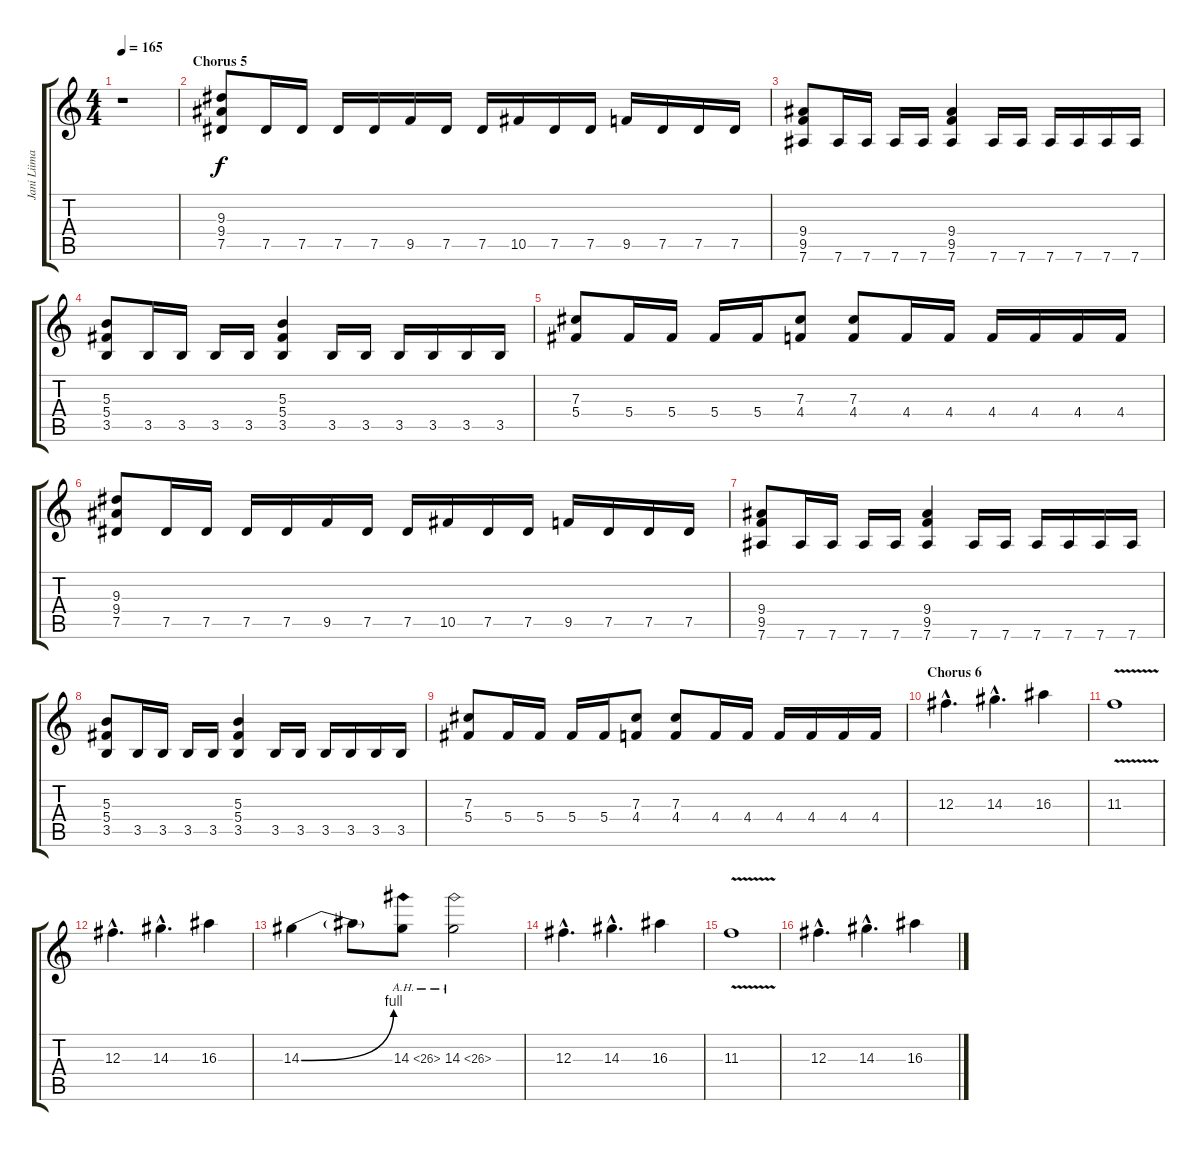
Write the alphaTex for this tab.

\track ("Jani Liimatainen" "Jani Liima") {instrument distortionguitar}
\staff {score tabs}
\tuning (Eb4 Bb3 Gb3 Db3 Ab2 Eb2) {hide}
\ts (4 4)
\tempo 165
\clef g2
\ks c
r.1{dy f} |
\section ("" "Chorus 5")
(9.3 9.4 7.5).8 7.5.16 7.5.16 7.5.16 7.5.16 9.5.16 7.5.16 7.5.16 10.5.16 7.5.16 7.5.16 9.5.16 7.5.16 7.5.16 7.5.16 |
(9.4 9.5 7.6).8 7.6.16 7.6.16 7.6.16 7.6.16 (9.4 9.5 7.6).4 7.6.16 7.6.16 7.6.16 7.6.16 7.6.16 7.6.16 |
(5.3 5.4 3.5).8 3.5.16 3.5.16 3.5.16 3.5.16 (5.3 5.4 3.5).4 3.5.16 3.5.16 3.5.16 3.5.16 3.5.16 3.5.16 |
(7.3 5.4).8 5.4.16 5.4.16 5.4.16 5.4.16 (7.3 4.4).8 (7.3 4.4).8 4.4.16 4.4.16 4.4.16 4.4.16 4.4.16 4.4.16 |
(9.3 9.4 7.5).8 7.5.16 7.5.16 7.5.16 7.5.16 9.5.16 7.5.16 7.5.16 10.5.16 7.5.16 7.5.16 9.5.16 7.5.16 7.5.16 7.5.16 |
(9.4 9.5 7.6).8 7.6.16 7.6.16 7.6.16 7.6.16 (9.4 9.5 7.6).4 7.6.16 7.6.16 7.6.16 7.6.16 7.6.16 7.6.16 |
(5.3 5.4 3.5).8 3.5.16 3.5.16 3.5.16 3.5.16 (5.3 5.4 3.5).4 3.5.16 3.5.16 3.5.16 3.5.16 3.5.16 3.5.16 |
(7.3 5.4).8 5.4.16 5.4.16 5.4.16 5.4.16 (7.3 4.4).8 (7.3 4.4).8 4.4.16 4.4.16 4.4.16 4.4.16 4.4.16 4.4.16 |
\section ("" "Chorus 6")
12.3{hac}.4{d volume 14 instrument distortionguitar} 14.3{hac}.4{d} 16.3.4 |
11.3{v}.1 |
12.3{hac}.4{d} 14.3{hac}.4{d} 16.3.4 |
14.3{be (bend 0 0 60 4)}.4 14.3{t}.8 14.3{ah 12}.8 14.3{ah 12}.2 |
12.3{hac}.4{d} 14.3{hac}.4{d} 16.3.4 |
11.3{v}.1 |
12.3{hac}.4{d} 14.3{hac}.4{d} 16.3.4
